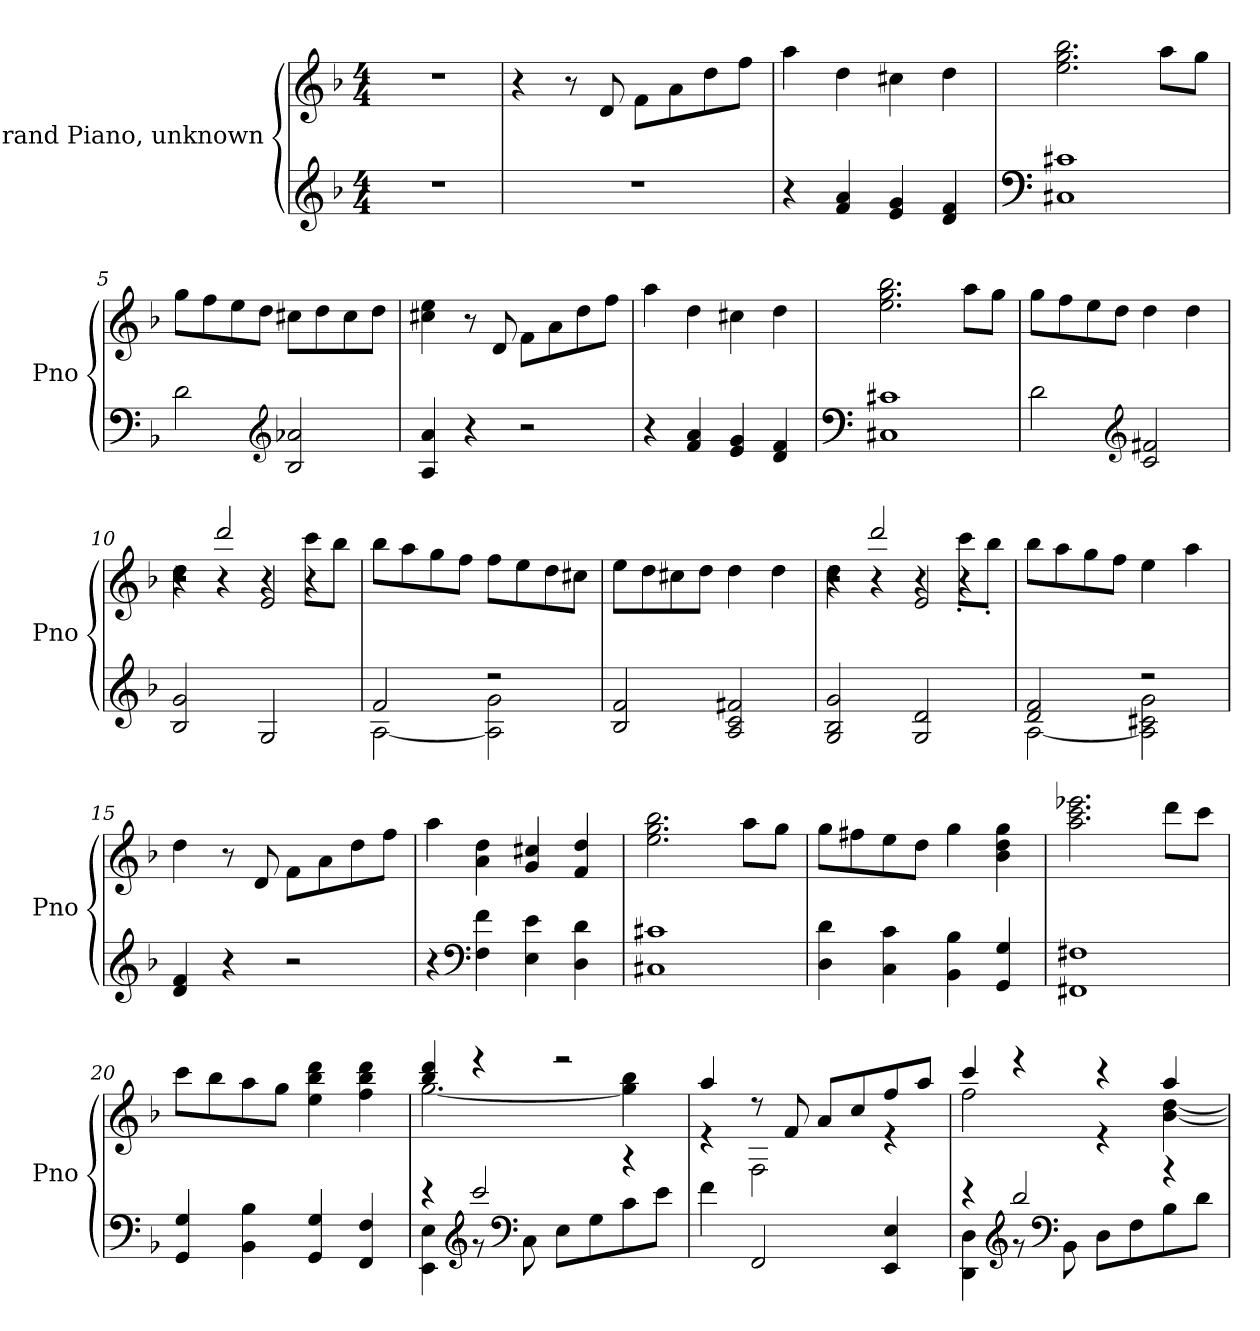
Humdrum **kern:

**kern	**kern
*part1	*part1
*staff2	*staff1
*I"Grand Piano, unknown	*
*I'Pno	*
*clefG2	*clefG2
*k[b-]	*k[b-]
*M4/4	*M4/4
*MM120	*MM120
=1	=1
1r	1r
=2	=2
1r	4r
.	8r
.	8d/
.	8f\L
.	8a\
.	8dd\
.	8ff\J
=3	=3
4r	4aa\
4f/ 4a/	4dd\
4e/ 4g/	4cc#X\
4d/ 4f/	4dd\
=4	=4
*clefF4	*
1C#X 1c#X	2.ee\ 2.gg\ 2.bb-\
.	8aa\L
.	8gg\J
=5	=5
2d\	8gg\L
.	8ff\
.	8ee\
.	8dd\J
*clefG2	*
2B-/ 2a-X/	8cc#X\L
.	8dd\
.	8cc#\
.	8dd\J
=6	=6
4A/ 4a/	4cc#X\ 4ee\
4r	8r
.	8d/
2r	8f\L
.	8a\
.	8dd\
.	8ff\J
=7	=7
4r	4aa\
4f/ 4a/	4dd\
4e/ 4g/	4cc#X\
4d/ 4f/	4dd\
!!LO:LB:g=z
=8	=8
*clefF4	*
1C#X 1c#X	2.ee\ 2.gg\ 2.bb-\
.	8aa\L
.	8gg\J
=9	=9
2d\	8gg\L
.	8ff\
.	8ee\
.	8dd\J
*clefG2	*
2c/ 2f#X/	4dd\
.	4dd\
=10	=10
*	*^
*	*	*^
2B-/ 2g/	4r	4dd\	2r
.	2ddd/	4r	.
2G/	.	4r	2e/
.	4r	8ccc\L	.
.	.	8bb-\J	.
*	*v	*v	*v
=11	=11
*^	*
2f/	[2A\	8bb-\L
.	.	8aa\
.	.	8gg\
.	.	8ff\J
2r	2A\] 2g\	8ff\L
.	.	8ee\
.	.	8dd\
.	.	8cc#X\J
*v	*v	*
=12	=12
2B-/ 2f/	8ee\L
.	8dd\
.	8cc#X\
.	8dd\J
2A/ 2c/ 2f#X/	4dd\
.	4dd\
=13	=13
*	*^
*	*	*^
2G/ 2B-/ 2g/	4r	4dd\	2r
.	2ddd/	4r	.
2G/ 2d/	.	4r	2e/
.	4r	8ccc'\L	.
.	.	8bb-'\J	.
*	*v	*v	*v
!!LO:LB:g=z
=14	=14
*^	*
2d/ 2f/	[2A\	8bb-\L
.	.	8aa\
.	.	8gg\
.	.	8ff\J
2r	2A\] 2c#X\ 2g\	4ee\
.	.	4aa\
*v	*v	*
=15	=15
4d/ 4f/	4dd\
4r	8r
.	8d/
2r	8f\L
.	8a\
.	8dd\
.	8ff\J
=16	=16
4r	4aa\
*clefF4	*
4F\ 4f\	4a\ 4dd\
4E\ 4e\	4g/ 4cc#X/
4D\ 4d\	4f/ 4dd/
=17	=17
1C#X 1c#X	2.ee\ 2.gg\ 2.bb-\
.	8aa\L
.	8gg\J
=18	=18
4D\ 4d\	8gg\L
.	8ff#X\
4C\ 4c\	8ee\
.	8dd\J
4BB-\ 4B-\	4gg\
4GG/ 4G/	4b-\ 4dd\ 4gg\
=19	=19
1FF#X 1F#X	2.aa\ 2.ccc\ 2.eee-X\
.	8ddd\L
.	8ccc\J
!!LO:LB:g=z
=20	=20
4GG/ 4G/	8ccc\L
.	8bb-\
4BB-\ 4B-\	8aa\
.	8gg\J
4GG/ 4G/	4ee\ 4bb-\ 4ddd\
4FF/ 4F/	4ff\ 4bb-\ 4ddd\
=21	=21
*^	*^
4r	4EE\ 4E\	4bb-/ 4ddd/	[2.gg\
*clefG2	*	*	*
2ccc/	8r	4r	.
*clefF4	*	*	*
.	8C\	.	.
.	8E\L	2r	.
.	8G\	.	.
4r	8c\	.	4gg\] 4bb-\
.	8e\J	.	.
*v	*v	*	*
=22	=22	=22
4f\	4aa/	4r
2FF/	8r	2F\
.	8f/	.
.	8a/L	.
.	8cc/	.
4EE/ 4E/	8ff/	4r
.	8aa/J	.
=23	=23	=23
*^	*	*
4r	4DD\ 4D\	4ccc/	2ff\
*clefG2	*	*	*
2bb-/	8r	4r	.
*clefF4	*	*	*
.	8BB-\	.	.
.	8D\L	4r	4r
.	8F\	.	.
4r	8B-\	4aa/	[4b-\ [4dd\
.	8d\J	.	.
*v	*v	*	*
*	*v	*v
=	=
*-	*-
